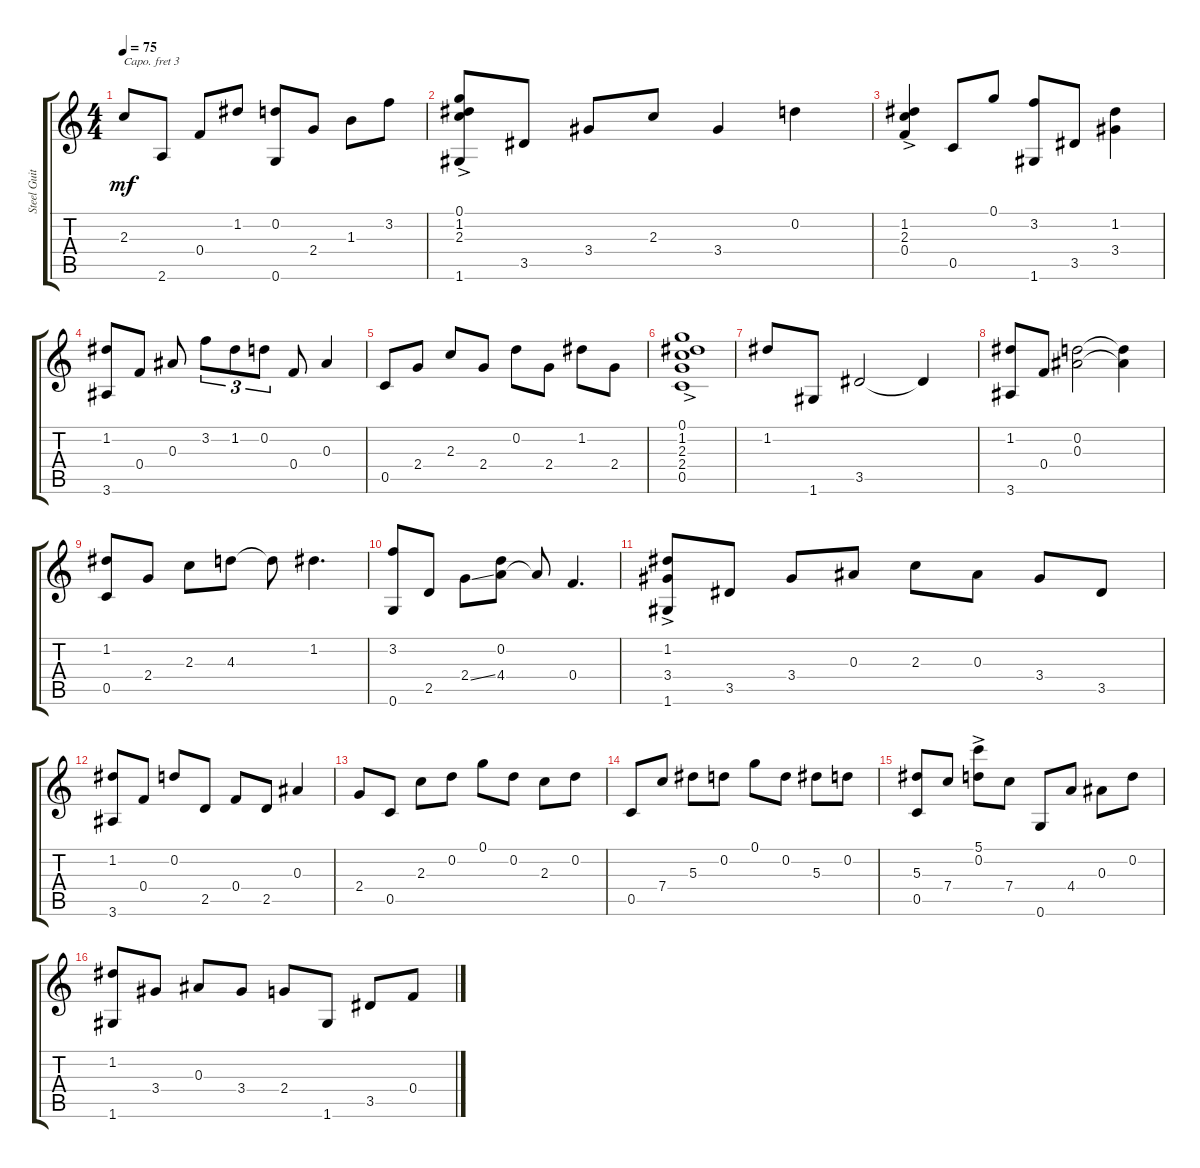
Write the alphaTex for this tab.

\track ("Steel Guitar" "Steel Guit") {instrument acousticguitarsteel}
\staff {score tabs}
\capo 3
\tuning (E4 B3 G3 D3 A2 E2) {hide}
\ts (4 4)
\tempo 75
\clef g2
\ks c
2.3.8{dy mf} 2.6.8 0.4.8 1.2.8 (0.2 0.6).8 2.4.8 1.3.8 3.2.8 |
(0.1 1.2{ac} 2.3 1.6).8 3.5.8 3.4.8 2.3.8 3.4.4 0.2.4 |
(1.2{ac} 2.3 0.4).4 0.5.8 0.1.8 (3.2 1.6).8 3.5.8 (1.2 3.4).4 |
(1.2 3.6).8 0.4.8 0.3.8 3.2.8{tu (3 2)} 1.2.8{tu (3 2)} 0.2.8{tu (3 2)} 0.4.8 0.3.4 |
0.5.8 2.4.8 2.3.8 2.4.8 0.2.8 2.4.8 1.2.8 2.4.8 |
(0.1 1.2{ac} 2.3 2.4 0.5).1 |
1.2.8 1.6.8 3.5.2 3.5{t}.4 |
(1.2 3.6).8 0.4.8 (0.2 0.3).2 (0.2{t} 0.3{t}).4 |
(1.2 0.5).8 2.4.8 2.3.8 4.3.8 4.3{t}.8 1.2.4{d} |
(3.2 0.6).8 2.5.8 2.4{ss}.8 (0.2 4.4).8 4.4{t}.8 0.4.4{d} |
(1.2{ac} 3.4 1.6).8 3.5.8 3.4.8 0.3.8 2.3.8 0.3.8 3.4.8 3.5.8 |
(1.2 3.6).8 0.4.8 0.2.8 2.5.8 0.4.8 2.5.8 0.3.4 |
2.4.8 0.5.8 2.3.8 0.2.8 0.1.8 0.2.8 2.3.8 0.2.8 |
0.5.8 7.4.8 5.3.8 0.2.8 0.1.8 0.2.8 5.3.8 0.2.8 |
(5.3 0.5).8 7.4.8 (5.1{ac} 0.2).8 7.4.8 0.6.8 4.4.8 0.3.8 0.2.8 |
(1.2 1.6).8 3.4.8 0.3.8 3.4.8 2.4.8 1.6.8 3.5.8 0.4.8
